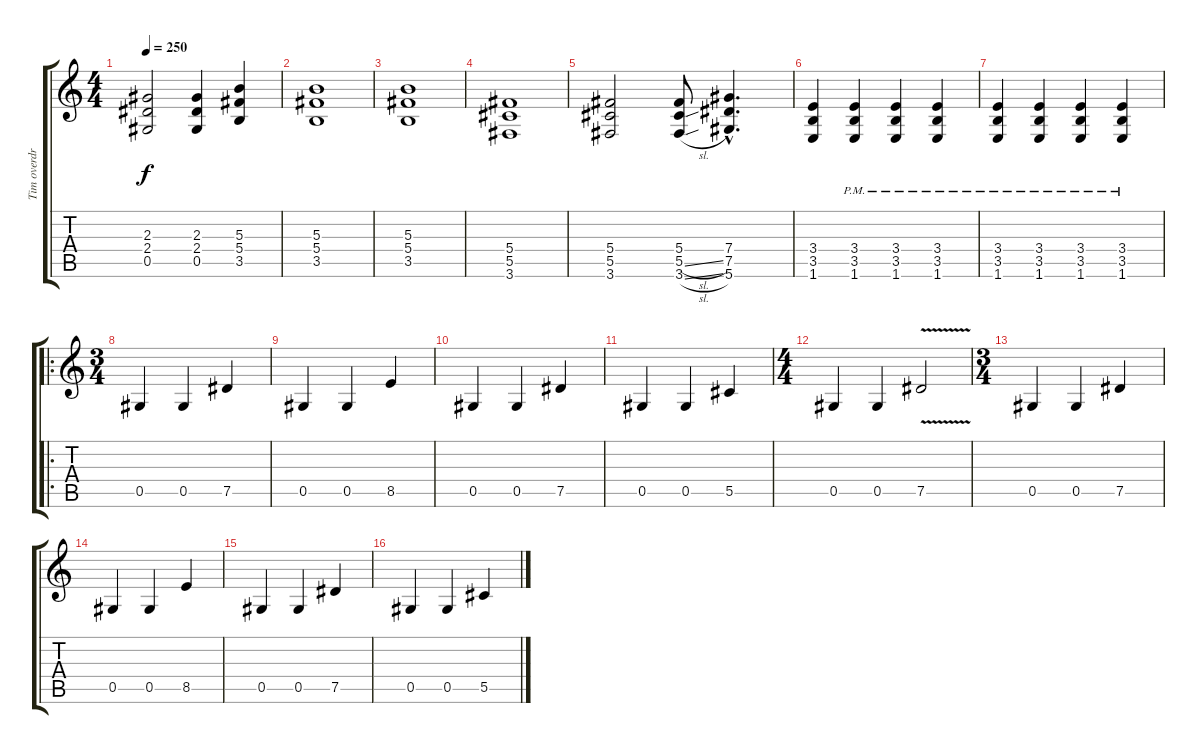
\track ("Tim overdrive" "Tim overdr") {instrument overdrivenguitar}
\staff {score tabs}
\tuning (Eb4 Bb3 Gb3 Db3 Ab2 Eb2) {hide}
\ts (4 4)
\tempo 250
\clef g2
\ks c
(2.3 2.4 0.5).2{dy f} (2.3 2.4 0.5).4 (5.3 5.4 3.5).4 |
(5.3 5.4 3.5).1 |
(5.3 5.4 3.5).1 |
(5.4 5.5 3.6).1 |
(5.4 5.5 3.6).2 (5.4 5.5{sl} 3.6{sl}).8 (7.4{hac} 7.5{hac} 5.6{hac}).4{d} |
(3.4 3.5 1.6).4 (3.4{pm} 3.5{pm} 1.6{pm}).4 (3.4{pm} 3.5{pm} 1.6{pm}).4 (3.4{pm} 3.5{pm} 1.6{pm}).4 |
(3.4{pm} 3.5{pm} 1.6{pm}).4 (3.4{pm} 3.5{pm} 1.6{pm}).4 (3.4{pm} 3.5{pm} 1.6{pm}).4 (3.4{pm} 3.5{pm} 1.6{pm}).4 |
\ro
\ts (3 4)
0.5.4 0.5.4 7.5.4 |
0.5.4 0.5.4 8.5.4 |
0.5.4 0.5.4 7.5.4 |
0.5.4 0.5.4 5.5.4 |
\ts (4 4)
0.5.4 0.5.4 7.5{v}.2 |
\ts (3 4)
0.5.4 0.5.4 7.5.4 |
0.5.4 0.5.4 8.5.4 |
0.5.4 0.5.4 7.5.4 |
0.5.4 0.5.4 5.5.4
